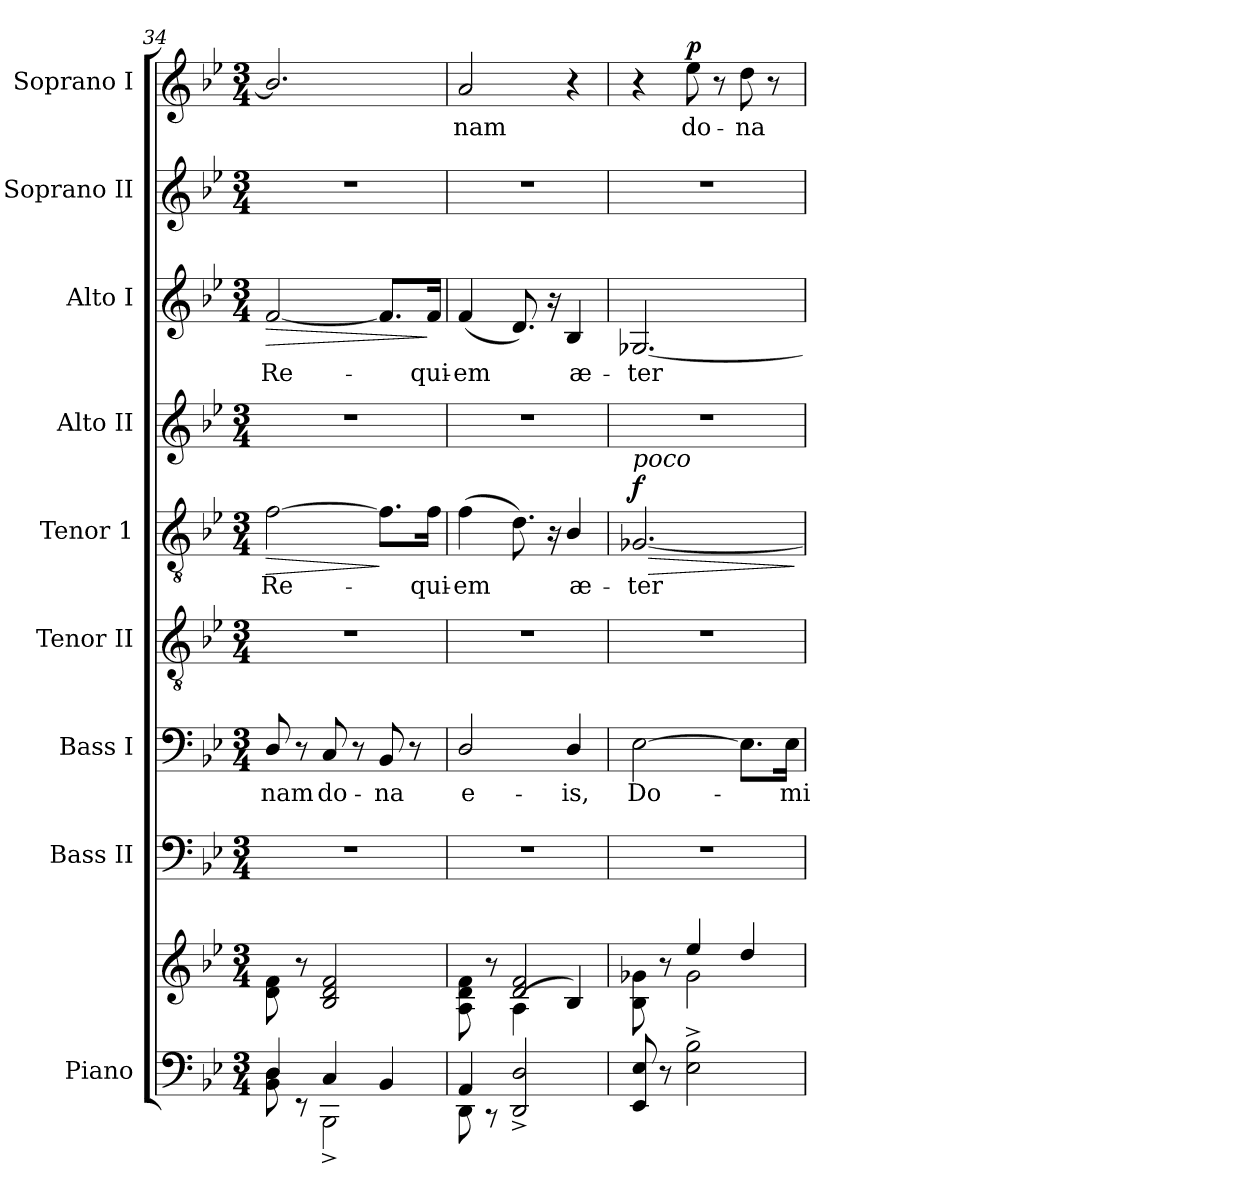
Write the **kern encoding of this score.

**kern	**kern	**kern	**kern	**text	**kern	**kern	**text	**dynam	**kern	**kern	**text	**dynam	**kern	**kern	**text	**dynam
*part9	*part9	*part8	*part7	*part7	*part6	*part5	*part5	*part5	*part4	*part3	*part3	*part3	*part2	*part1	*part1	*part1
*staff10	*staff9	*staff8	*staff7	*staff7	*staff6	*staff5	*staff5	*staff5	*staff4	*staff3	*staff3	*staff3	*staff2	*staff1	*staff1	*staff1
*I"Piano	*	*I"Bass II	*I"Bass I	*	*I"Tenor II	*I"Tenor 1	*	*	*I"Alto II	*I"Alto I	*	*	*I"Soprano II	*I"Soprano I	*	*
*I'Pno.	*	*I'B	*I'B	*	*I'T.	*I'T.	*	*	*I'A	*I'A	*	*	*I'S	*I'S	*	*
!!LO:PB:g=z
*clefF4	*clefG2	*clefF4	*clefF4	*	*clefGv2	*clefGv2	*	*	*clefG2	*clefG2	*	*	*clefG2	*clefG2	*	*
*	*	*	*	*	*ITrd7c12	*ITrd7c12	*	*	*	*	*	*	*	*	*	*
*k[b-e-]	*k[b-e-]	*k[b-e-]	*k[b-e-]	*	*k[b-e-]	*k[b-e-]	*	*	*k[b-e-]	*k[b-e-]	*	*	*k[b-e-]	*k[b-e-]	*	*
*g:	*g:	*g:	*g:	*	*g:	*g:	*	*	*g:	*g:	*	*	*g:	*g:	*	*
*M3/4	*M3/4	*M3/4	*M3/4	*	*M3/4	*M3/4	*	*	*M3/4	*M3/4	*	*	*M3/4	*M3/4	*	*
=34	=34	=34	=34	=34	=34	=34	=34	=34	=34	=34	=34	=34	=34	=34	=34	=34
*^	*	*	*	*	*	*	*	*	*	*	*	*	*	*	*	*
!	!	!	!LO:N:vis=1	!	!	!	!	!	!	!	!	!	!	!	!	!	!
!	!	!	!	!	!LO:LY:b:color=#000000	!LO:N:vis=1	!	!	!	!	!	!	!	!	!	!	!
!	!	!	!	!	!	!	!	!LO:LY:b:color=#000000	!LO:HP:b	!LO:N:vis=1	!	!	!	!	!	!	!
!	!	!	!	!	!	!	!	!	!	!	!	!LO:LY:b:color=#000000	!LO:HP:b	!LO:N:vis=1	!	!	!
4Di/	8BB-i\ 8Di	8di\ 8fi	2.r	8Di/	-nam	2.r	[2Fi\	Re-	>	2.r	[2fi/	Re-	>	2.r	2.b-i/]	.	.
.	8r	8r	.	8r	.	.	.	.	.	.	.	.	.	.	.	.	.
!	!	!	!	!	!LO:LY:b:color=#000000	!	!	!	!	!	!	!	!	!	!	!	!
4Ci/	2BBB-^i\	2B-i/ 2di 2fi	.	8Ci/	do-	.	.	.	.	.	.	.	.	.	.	.	.
.	.	.	.	8r	.	.	.	.	.	.	.	.	.	.	.	.	.
!	!	!	!	!	!LO:LY:b:color=#000000	!	!	!	!	!	!	!	!	!	!	!	!
4BB-i/	.	.	.	8BB-i/	-na	.	8.Fi\L]	.	]	.	8.fi/L]	.	.	.	.	.	.
.	.	.	.	8r	.	.	.	.	.	.	.	.	.	.	.	.	.
!	!	!	!	!	!	!	!	!LO:LY:b:color=#000000	!	!	!	!	!	!	!	!	!
!	!	!	!	!	!	!	!	!	!	!	!	!LO:LY:b:color=#000000	!	!	!	!	!
.	.	.	.	.	.	.	16Fi\Jk	-qui-	.	.	16fi/Jk	-qui-	]	.	.	.	.
=35	=35	=35	=35	=35	=35	=35	=35	=35	=35	=35	=35	=35	=35	=35	=35	=35	=35
*	*	*^	*	*	*	*	*	*	*	*	*	*	*	*	*	*	*
!	!	!	!	!LO:N:vis=1	!	!	!	!	!	!	!	!	!	!	!	!	!	!
!	!	!	!	!	!	!LO:LY:b:color=#000000	!LO:N:vis=1	!	!	!	!	!	!	!	!	!	!	!
!	!	!	!	!	!	!	!	!	!LO:LY:b:color=#000000	!	!LO:N:vis=1	!	!	!	!	!	!	!
!	!	!	!	!	!	!	!	!	!	!	!	!	!LO:LY:b:color=#000000	!	!LO:N:vis=1	!	!	!
!	!	!	!	!	!	!	!	!	!	!	!	!	!	!	!	!	!LO:LY:b:color=#000000	!
4AAi/	8DDi\	4ryy	8Ai\ 8di 8fi	2.r	2Di/	e-	2.r	(4Fi\	-em	.	2.r	(4fi/	-em	.	2.r	2ai/	-nam	.
.	8r	.	8r	.	.	.	.	.	.	.	.	.	.	.	.	.	.	.
2DDi/^ 2Di^	2ryy	2di/ 2fi	(4Ai\	.	.	.	.	8.Di\)	.	.	.	8.di/)	.	.	.	.	.	.
.	.	.	.	.	.	.	.	16r	.	.	.	16r	.	.	.	.	.	.
!	!	!	!	!	!	!LO:LY:b:color=#000000	!	!	!	!	!	!	!	!	!	!	!	!
!	!	!	!	!	!	!	!	!	!LO:LY:b:color=#000000	!	!	!	!	!	!	!	!	!
!	!	!	!	!	!	!	!	!	!	!	!	!	!LO:LY:b:color=#000000	!	!	!	!	!
.	.	.	4B-i/)	.	4Di/	-is,	.	4BB-i/	æ-	.	.	4B-i/	æ-	.	.	4r	.	.
*v	*v	*	*	*	*	*	*	*	*	*	*	*	*	*	*	*	*	*
=36	=36	=36	=36	=36	=36	=36	=36	=36	=36	=36	=36	=36	=36	=36	=36	=36	=36
!	!	!	!LO:N:vis=1	!	!	!	!	!	!	!	!	!	!	!	!	!	!
!	!	!	!	!	!LO:LY:b:color=#000000	!LO:N:vis=1	!	!	!	!	!	!	!	!	!	!	!
!	!	!	!	!	!	!	!	!LO:LY:b:color=#000000	!LO:HP:b	!LO:N:vis=1	!	!	!	!	!	!	!
!	!	!	!	!	!	!	!LO:TX:a:i:t=poco	!	!	!	!	!	!	!	!	!	!
!	!	!	!	!	!	!	!	!	!	!	!	!LO:LY:b:color=#000000	!	!LO:N:vis=1	!	!	!
8EE-i/ 8E-i	4ryy	8B-i\ 8g-Xi	2.r	[2E-i\	Do-	2.r	[2.GG-Xi/	-ter-	> f	2.r	[2.G-Xi/	-ter-	.	2.r	4r	.	.
8r	.	8r	.	.	.	.	.	.	.	.	.	.	.	.	.	.	.
!	!	!	!	!	!	!	!	!	!	!	!	!	!	!	!	!LO:LY:b:color=#000000	!
2E-i\^ 2B-i^	4ee-i/	2g-i\	.	.	.	.	.	.	.	.	.	.	.	.	8ee-i\	do-	p
.	.	.	.	.	.	.	.	.	.	.	.	.	.	.	8r	.	.
!	!	!	!	!	!	!	!	!	!	!	!	!	!	!	!	!LO:LY:b:color=#000000	!
.	4ddi/	.	.	8.E-i\L]	.	.	.	.	.	.	.	.	.	.	8ddi\	-na	.
.	.	.	.	.	.	.	.	.	.	.	.	.	.	.	8r	.	.
!	!	!	!	!	!LO:LY:b:color=#000000	!	!	!	!	!	!	!	!	!	!	!	!
.	.	.	.	16E-i\Jk	-mi-	.	.	.	.	.	.	.	.	.	.	.	.
*	*v	*v	*	*	*	*	*	*	*	*	*	*	*	*	*	*	*
.	.	.	.	.	.	.	.	]	.	.	.	.	.	.	.	.
=	=	=	=	=	=	=	=	=	=	=	=	=	=	=	=	=
*-	*-	*-	*-	*-	*-	*-	*-	*-	*-	*-	*-	*-	*-	*-	*-	*-
